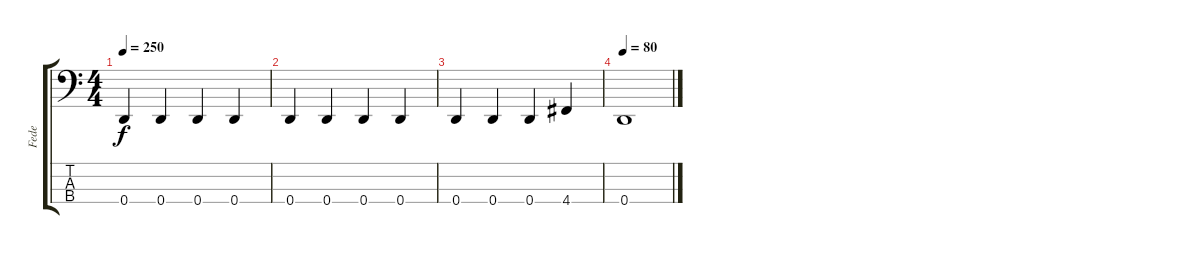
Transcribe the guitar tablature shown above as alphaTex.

\track ("Fede" "Fede") {instrument electricbassfinger}
\staff {score tabs}
\tuning (G2 D2 A1 D1) {hide}
\ts (4 4)
\tempo 250
\clef f4
\ks c
0.4.4{dy f} 0.4.4 0.4.4 0.4.4 |
0.4.4 0.4.4 0.4.4 0.4.4 |
0.4.4 0.4.4 0.4.4 4.4.4 |
\tempo 80
0.4.1
